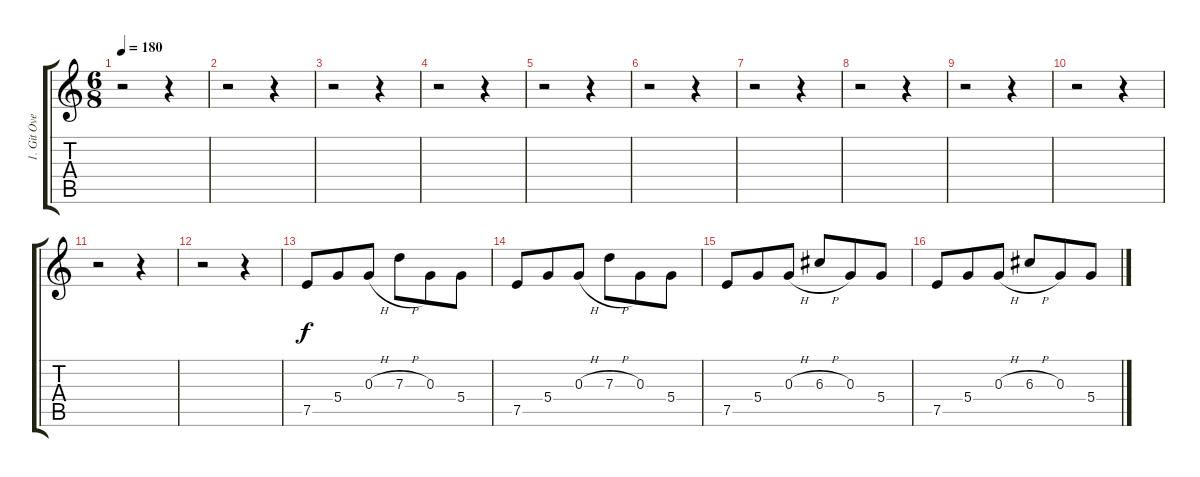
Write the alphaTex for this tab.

\track ("1. Git Overdr" "1. Git Ove") {instrument overdrivenguitar}
\staff {score tabs}
\tuning (E4 B3 G3 D3 A2 E2) {hide}
\ts (6 8)
\tempo 180
\clef g2
\ks c
r.2{dy f} r.4 |
r.2 r.4 |
r.2 r.4 |
r.2 r.4 |
r.2 r.4 |
r.2 r.4 |
r.2 r.4 |
r.2 r.4 |
r.2 r.4 |
r.2 r.4 |
r.2 r.4 |
r.2 r.4 |
7.5.8 5.4.8 0.3{h}.8 7.3{h}.8 0.3.8 5.4.8 |
7.5.8 5.4.8 0.3{h}.8 7.3{h}.8 0.3.8 5.4.8 |
7.5.8 5.4.8 0.3{h}.8 6.3{h}.8 0.3.8 5.4.8 |
7.5.8 5.4.8 0.3{h}.8 6.3{h}.8 0.3.8 5.4.8
